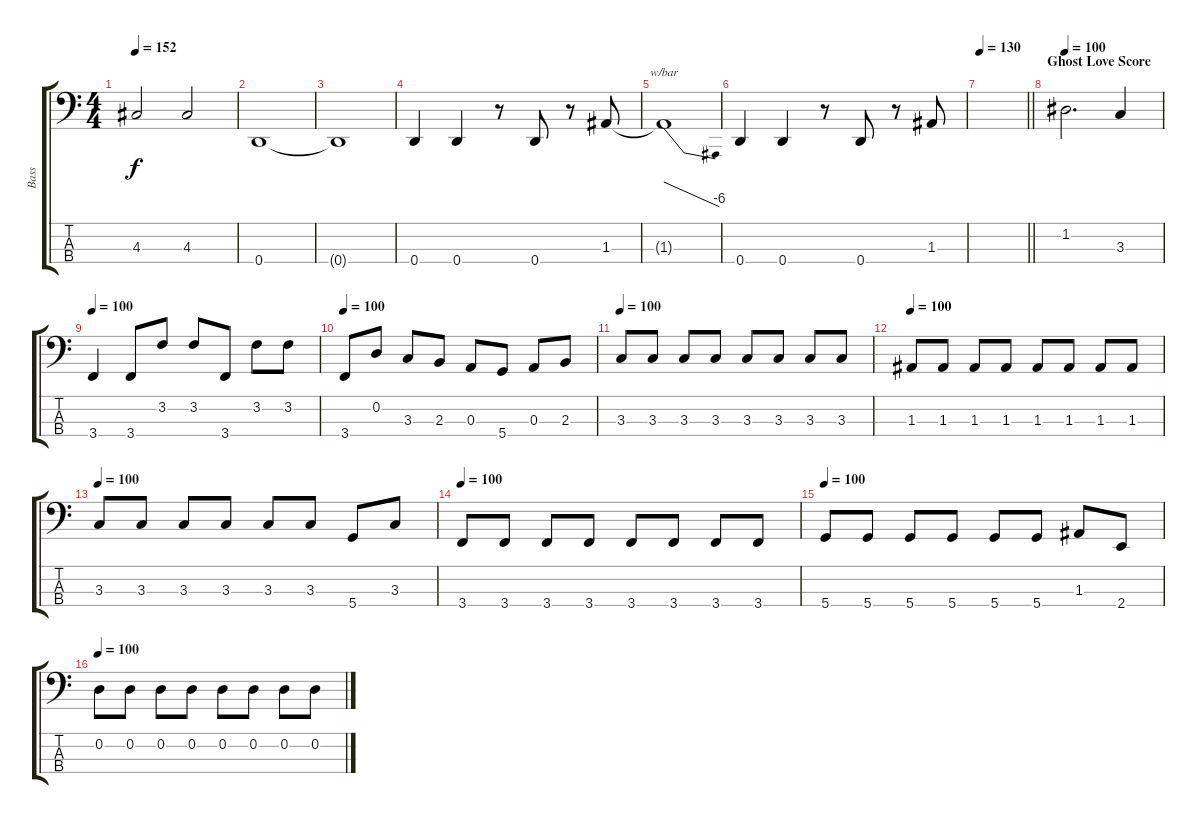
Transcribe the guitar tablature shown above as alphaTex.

\track ("Bass" "Bass") {instrument electricbassfinger}
\staff {score tabs}
\tuning (G2 D2 A1 D1) {hide}
\ts (4 4)
\tempo 152
\clef f4
\ks c
4.3{t}.2{dy f} 4.3.2 |
0.4.1 |
0.4{t}.1 |
0.4.4 0.4.4 r.8 0.4.8 r.8 1.3.8 |
1.3{t}.1{tbe (dive default 0 0 60 -24)} |
0.4.4 0.4.4 r.8 0.4.8 r.8 1.3.8 |
\tempo 130
\barLineRight lightlight
|
\section ("" "Ghost Love Score")
\tempo 130
\tempo 100
1.2.2{d} 3.3.4 |
\tempo 100
3.4.4 3.4.8 3.2.8 3.2.8 3.4.8 3.2.8 3.2.8 |
\tempo 100
3.4.8 0.2.8 3.3.8 2.3.8 0.3.8 5.4.8 0.3.8 2.3.8 |
\tempo 100
3.3.8 3.3.8 3.3.8 3.3.8 3.3.8 3.3.8 3.3.8 3.3.8 |
\tempo 100
1.3.8 1.3.8 1.3.8 1.3.8 1.3.8 1.3.8 1.3.8 1.3.8 |
\tempo 100
3.3.8 3.3.8 3.3.8 3.3.8 3.3.8 3.3.8 5.4.8 3.3.8 |
\tempo 100
3.4.8 3.4.8 3.4.8 3.4.8 3.4.8 3.4.8 3.4.8 3.4.8 |
\tempo 100
5.4.8 5.4.8 5.4.8 5.4.8 5.4.8 5.4.8 1.3.8 2.4.8 |
\tempo 100
0.2.8 0.2.8 0.2.8 0.2.8 0.2.8 0.2.8 0.2.8 0.2.8
